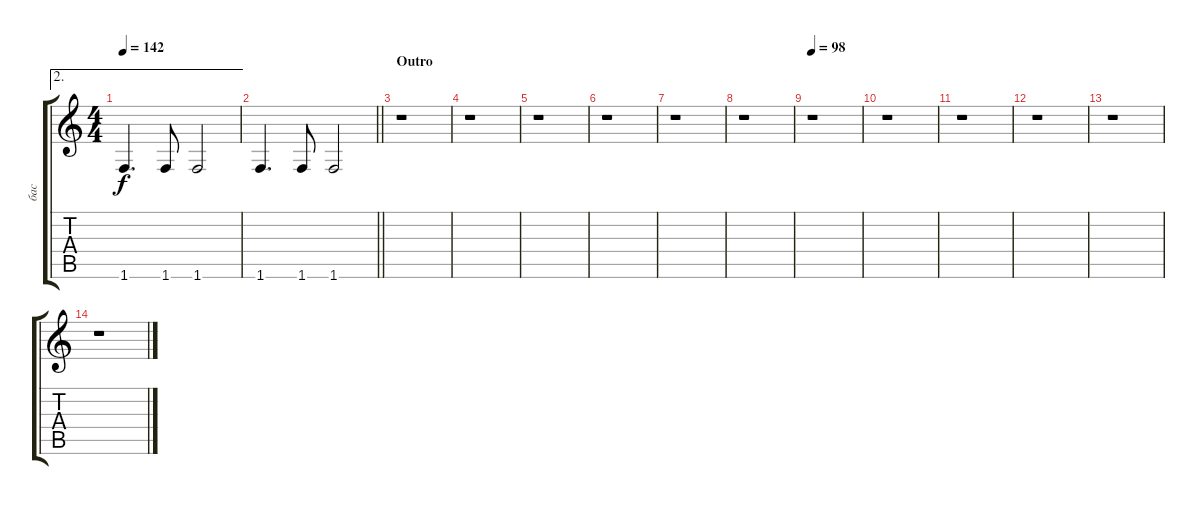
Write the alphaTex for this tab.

\track ("бас" "бас") {instrument electricbassfinger}
\staff {score tabs}
\tuning (E4 B3 G3 D3 A2 E2) {hide}
\ae 2
\ts (4 4)
\tempo 142
\clef g2
\ks c
1.6.4{d dy f} 1.6.8 1.6.2 |
\barLineRight lightlight
1.6.4{d} 1.6.8 1.6.2 |
\section ("" "Outro")
r.1 |
r.1 |
r.1 |
r.1 |
r.1 |
r.1 |
\tempo 98
r.1 |
r.1 |
r.1 |
r.1 |
r.1 |
r.1
